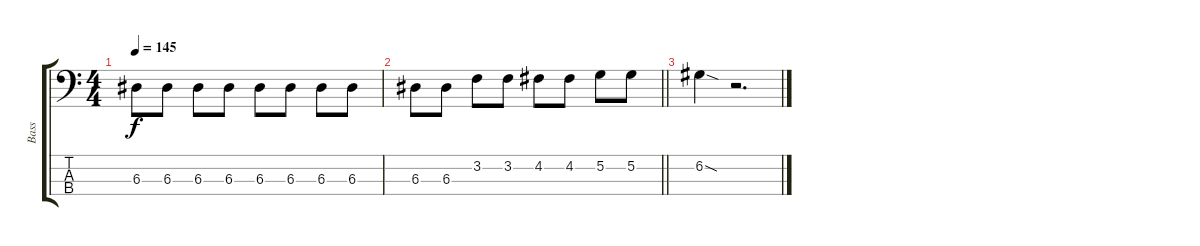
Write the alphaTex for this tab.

\track ("Bass" "Bass") {instrument electricbassfinger}
\staff {score tabs}
\tuning (G2 D2 A1 E1) {hide}
\ts (4 4)
\tempo 145
\clef f4
\ks c
6.3.8{dy f} 6.3.8 6.3.8 6.3.8 6.3.8 6.3.8 6.3.8 6.3.8 |
\barLineRight lightlight
6.3.8 6.3.8 3.2.8 3.2.8 4.2.8 4.2.8 5.2.8 5.2.8 |
6.2{sod}.4 r.2{d}
